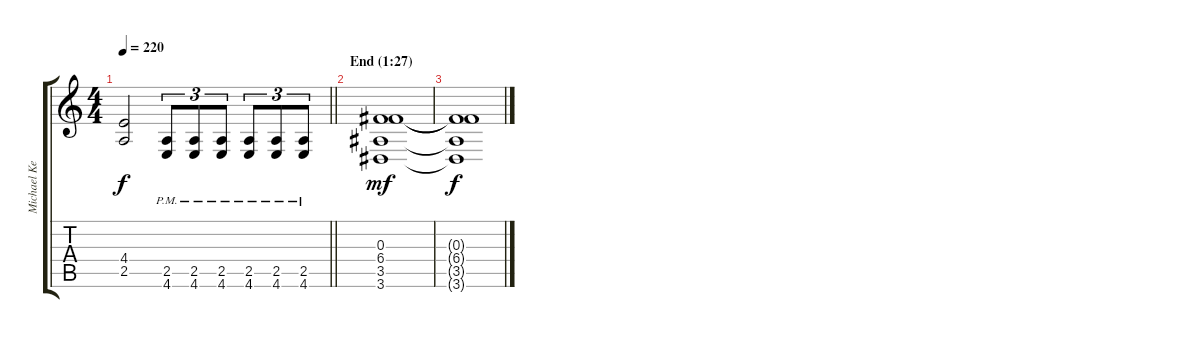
\track ("Michael Keene [Rhythm]" "Michael Ke") {instrument overdrivenguitar}
\staff {score tabs}
\tuning (D4 A3 F3 C3 G2 C2) {hide}
\ts (4 4)
\tempo 220
\clef g2
\barLineRight lightlight
\ks c
(4.4 2.5).2{dy f} (2.5{pm} 4.6{pm}).8{tu (3 2)} (2.5{pm} 4.6{pm}).8{tu (3 2)} (2.5{pm} 4.6{pm}).8{tu (3 2)} (2.5{pm} 4.6{pm}).8{tu (3 2)} (2.5{pm} 4.6{pm}).8{tu (3 2)} (2.5{pm} 4.6{pm}).8{tu (3 2)} |
\section ("" "End (1:27)")
(0.3 6.4 3.5 3.6).1{dy mf} |
(0.3{t} 6.4{t} 3.5{t} 3.6{t}).1{dy f}
